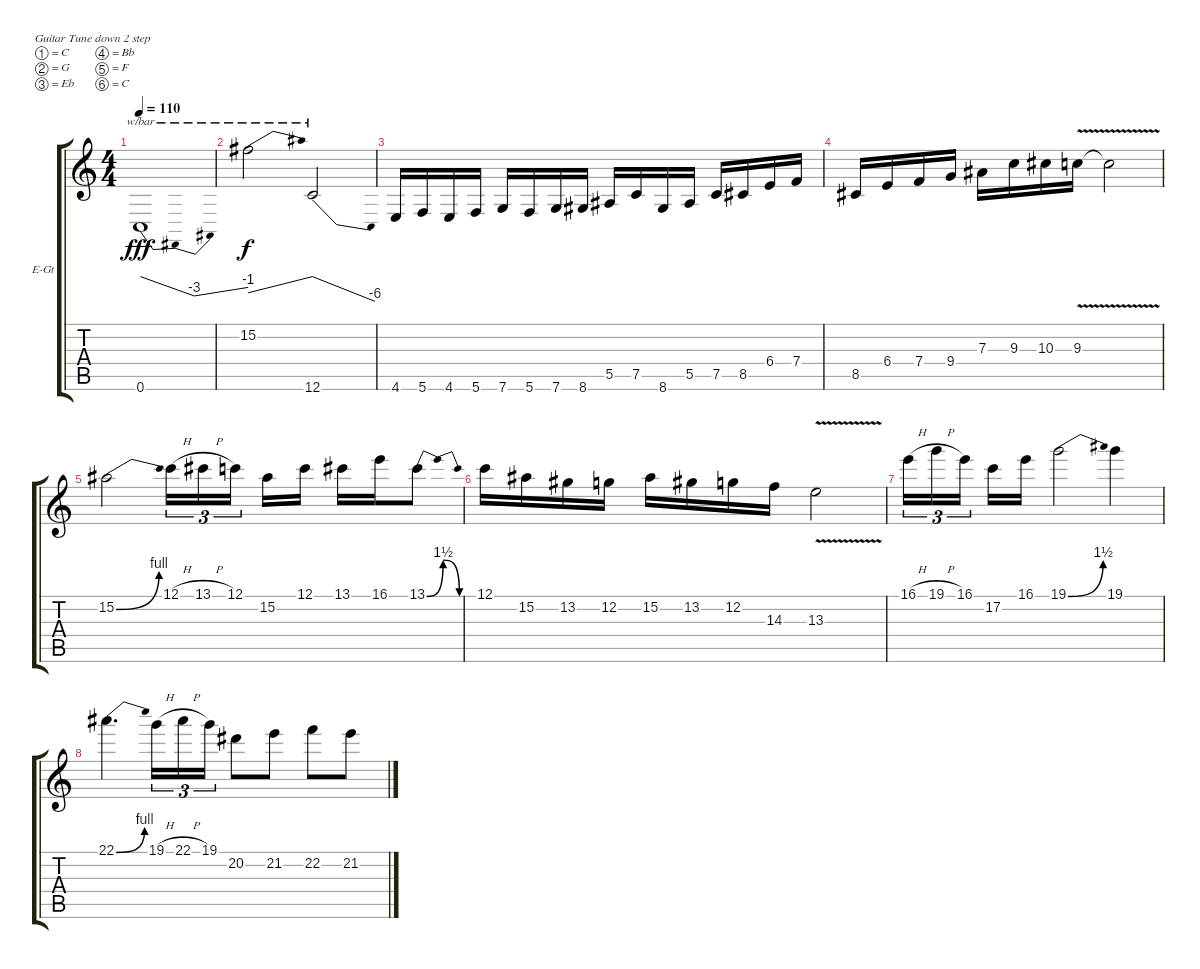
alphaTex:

\defaultSystemsLayout 4
\bracketExtendMode groupsimilarinstruments
\firstSystemTrackNameOrientation horizontal
\otherSystemsTrackNameOrientation horizontal
\track ("Electric Guitar" "E-Gt") {instrument overdrivenguitar}
\staff {score tabs}
\tuning (C4 G3 Eb3 Bb2 F2 C2)
\ts (4 4)
\tempo 110
\clef g2
\ks c
0.6.1{tbe (dip default 0 0 30 -12 60 -4) dy fff} |
15.2.2{tbe (dive default 0 -8 60 0) dy f} 12.6.2{tbe (dive default 0 0 60 -24)} |
4.6.16 5.6.16 4.6.16 5.6.16 7.6.16 5.6.16 7.6.16 8.6.16 5.5.16 7.5.16 8.6.16 5.5.16 7.5.16 8.5.16 6.4.16 7.4.16 |
8.5.16 6.4.16 7.4.16 9.4.16 7.3.16 9.3.16 10.3.16 9.3{v}.16 9.3{v t}.2 |
15.2{be (bend 0 0 60 4)}.2 12.1{h}.16{tu (3 2)} 13.1{h}.16{tu (3 2)} 12.1.16{tu (3 2)} 15.2.16 12.1.16 13.1.16 16.1.16 13.1{be (bendrelease 0 0 30 6 30 6 60 0)}.8 |
12.1.16 15.2.16 13.2.16 12.2.16 15.2.16 13.2.16 12.2.16 14.3.16 13.3{v}.2 |
16.1{h}.16{tu (3 2)} 19.1{h}.16{tu (3 2)} 16.1.16{tu (3 2)} 17.2.16 16.1.16 19.1{be (bend 0 0 60 6)}.2 19.1.4 |
22.1{be (bend 0 0 60 4)}.4{d} 19.1{h}.16{tu (3 2)} 22.1{h}.16{tu (3 2)} 19.1.16{tu (3 2)} 20.2.8 21.2.8 22.2.8 21.2.8
